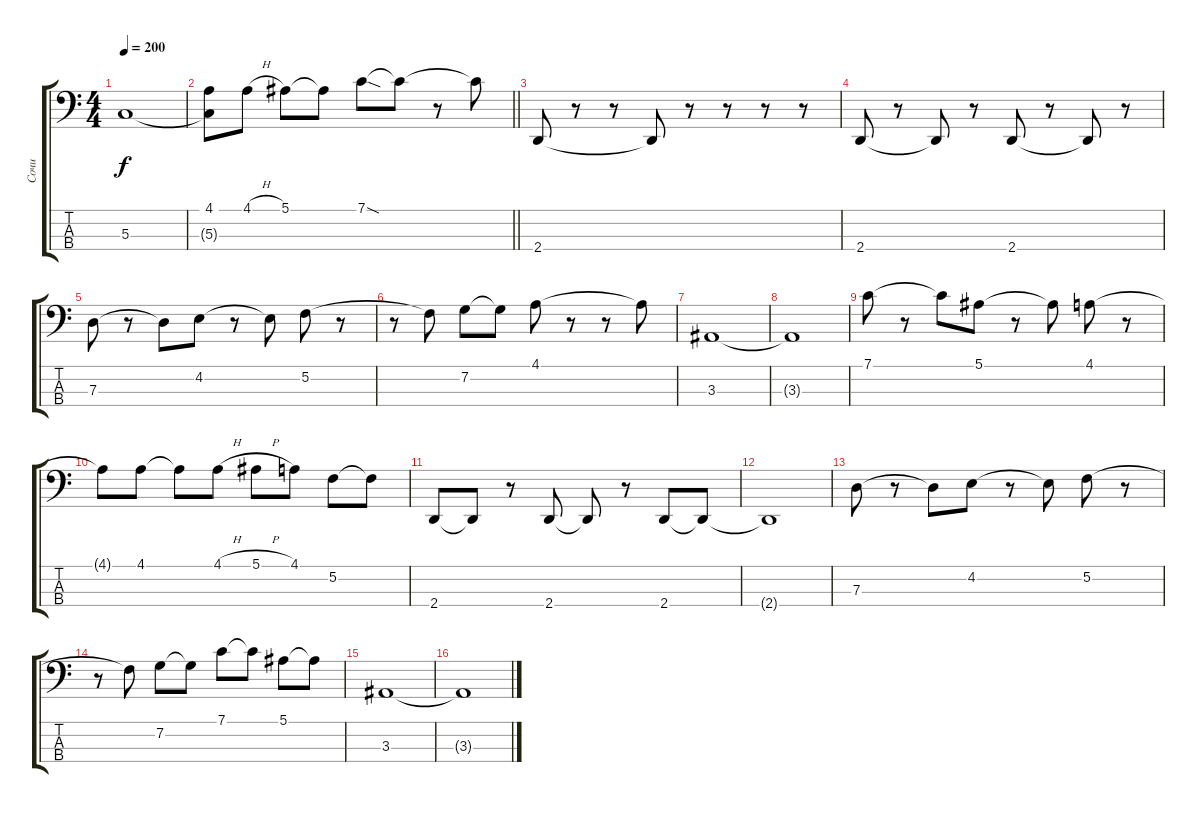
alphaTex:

\track ("Сочи" "Сочи") {instrument electricbasspick}
\staff {score tabs}
\tuning (F2 C2 G1 C1) {hide}
\ts (4 4)
\tempo 200
\clef f4
\ks c
5.3.1{dy f} |
\barLineRight lightlight
(4.1 5.3{t}).8 4.1{h}.8 5.1.8 5.1{t}.8 7.1{sod}.8 7.1{t}.8 r.8 7.1{t}.8 |
\section ("" "")
2.4.8 r.8 r.8 2.4{t}.8 r.8 r.8 r.8 r.8 |
2.4.8 r.8 2.4{t}.8 r.8 2.4.8 r.8 2.4{t}.8 r.8 |
7.3.8 r.8 7.3{t}.8 4.2.8 r.8 4.2{t}.8 5.2.8 r.8 |
r.8 5.2{t}.8 7.2.8 7.2{t}.8 4.1.8 r.8 r.8 4.1{t}.8 |
3.3.1 |
3.3{t}.1 |
7.1.8 r.8 7.1{t}.8 5.1.8 r.8 5.1{t}.8 4.1.8 r.8 |
4.1{t}.8 4.1.8 4.1{t}.8 4.1{h}.8 5.1{h}.8 4.1.8 5.2.8 5.2{t}.8 |
2.4.8 2.4{t}.8 r.8 2.4.8 2.4{t}.8 r.8 2.4.8 2.4{t}.8 |
2.4{t}.1 |
7.3.8 r.8 7.3{t}.8 4.2.8 r.8 4.2{t}.8 5.2.8 r.8 |
r.8 5.2{t}.8 7.2.8 7.2{t}.8 7.1.8 7.1{t}.8 5.1.8 5.1{t}.8 |
3.3.1 |
3.3{t}.1
